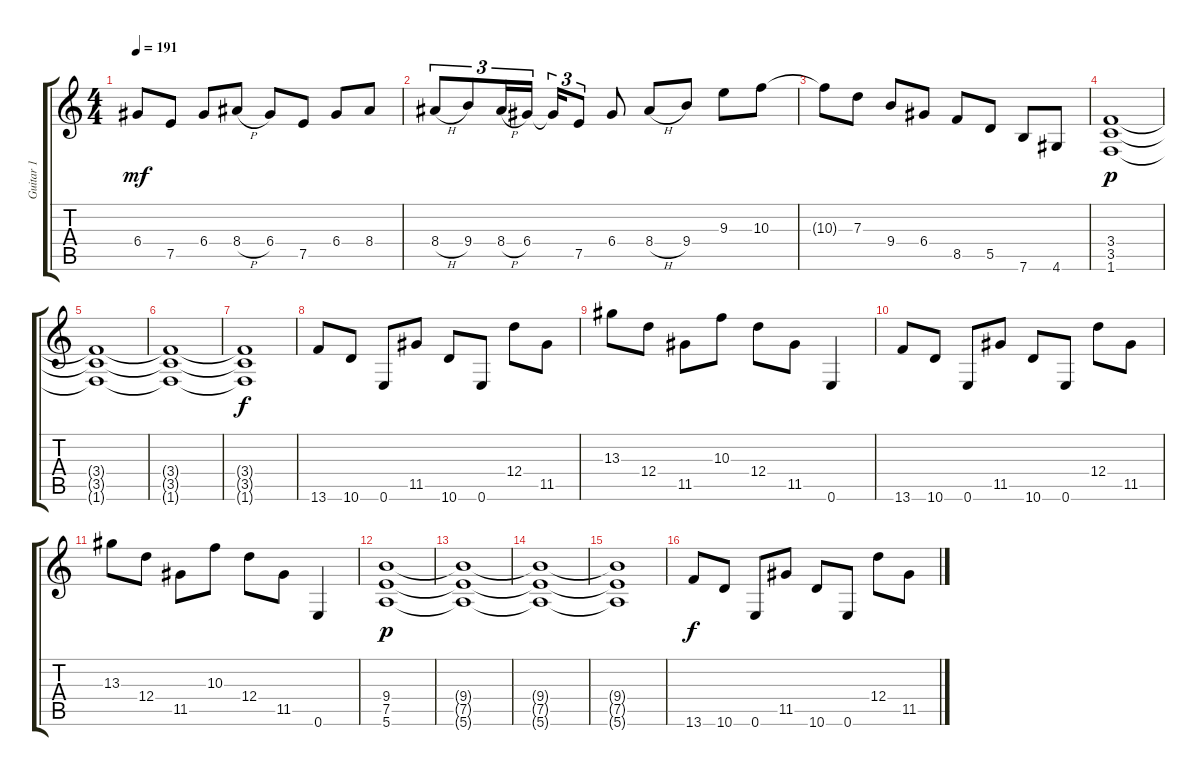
\track ("Guitar 1" "Guitar 1") {instrument distortionguitar}
\staff {score tabs}
\tuning (E4 B3 G3 D3 A2 E2) {hide}
\ts (4 4)
\tempo 191
\clef g2
\ks c
6.4{t}.8{dy mf} 7.5.8 6.4.8 8.4{h}.8 6.4.8 7.5.8 6.4.8 8.4.8 |
8.4{h}.8{tu (3 2)} 9.4.8{tu (3 2)} 8.4{h}.16{tu (3 2)} 6.4.16{tu (3 2)} 6.4{t}.16{tu (3 2)} 7.5.8{tu (3 2)} 6.4.8 8.4{h}.8 9.4.8 9.3.8 10.3.8 |
10.3{t}.8 7.3.8 9.4.8 6.4.8 8.5.8 5.5.8 7.6.8 4.6.8 |
(3.4 3.5 1.6).1{dy p} |
(3.4{t} 3.5{t} 1.6{t}).1 |
(3.4{t} 3.5{t} 1.6{t}).1 |
(3.4{t} 3.5{t} 1.6{t}).1{dy f} |
13.6.8 10.6.8 0.6.8 11.5.8 10.6.8 0.6.8 12.4.8 11.5.8 |
13.3.8 12.4.8 11.5.8 10.3.8 12.4.8 11.5.8 0.6.4 |
13.6.8 10.6.8 0.6.8 11.5.8 10.6.8 0.6.8 12.4.8 11.5.8 |
13.3.8 12.4.8 11.5.8 10.3.8 12.4.8 11.5.8 0.6.4 |
(9.4 7.5 5.6).1{dy p} |
(9.4{t} 7.5{t} 5.6{t}).1 |
(9.4{t} 7.5{t} 5.6{t}).1 |
(9.4{t} 7.5{t} 5.6{t}).1 |
13.6.8{dy f} 10.6.8 0.6.8 11.5.8 10.6.8 0.6.8 12.4.8 11.5.8
